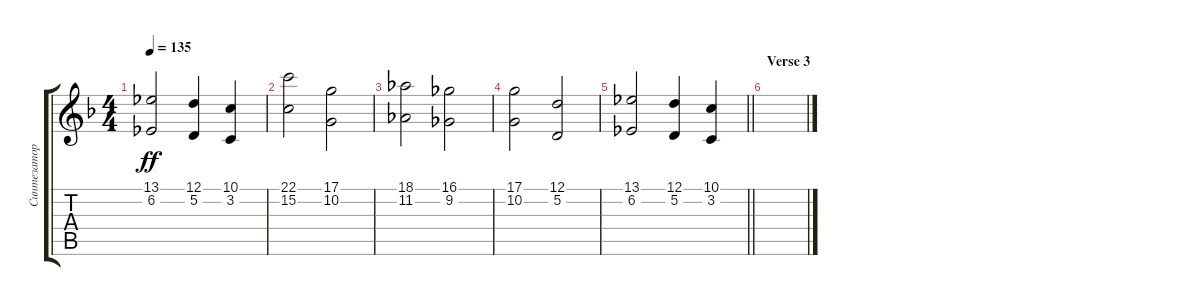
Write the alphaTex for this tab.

\track ("Синтезатор 1" "Синтезатор") {instrument stringensemble1}
\staff {score tabs}
\tuning (D4 A3 F3 C3 G2 D2) {hide}
\ts (4 4)
\tempo 135
\clef g2
\ks dminor
(13.1 6.2).2{dy ff} (12.1 5.2).4 (10.1 3.2).4 |
(22.1 15.2).2 (17.1 10.2).2 |
(18.1 11.2).2 (16.1 9.2).2 |
(17.1 10.2).2 (12.1 5.2).2 |
\barLineRight lightlight
(13.1 6.2).2 (12.1 5.2).4 (10.1 3.2).4 |
\section ("" "Verse 3")
